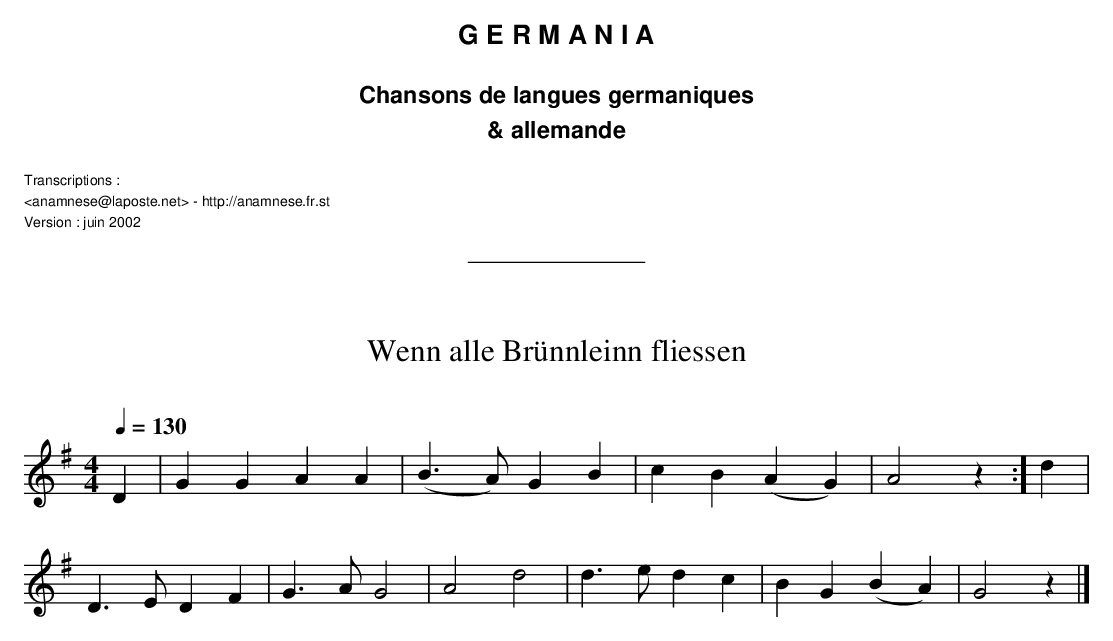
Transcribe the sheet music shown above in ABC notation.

X:1
T:Wenn alle Brünnleinn fliessen
O:
M:4/4
L:1/4
Q:1/4=130
K:G
D | G G A A | (B>A) G B | c B (A G) | A2 z :] d |
D>E D F | G>A G2 | A2 d2 | d>e d c | B G (B A) | G2 z |]
